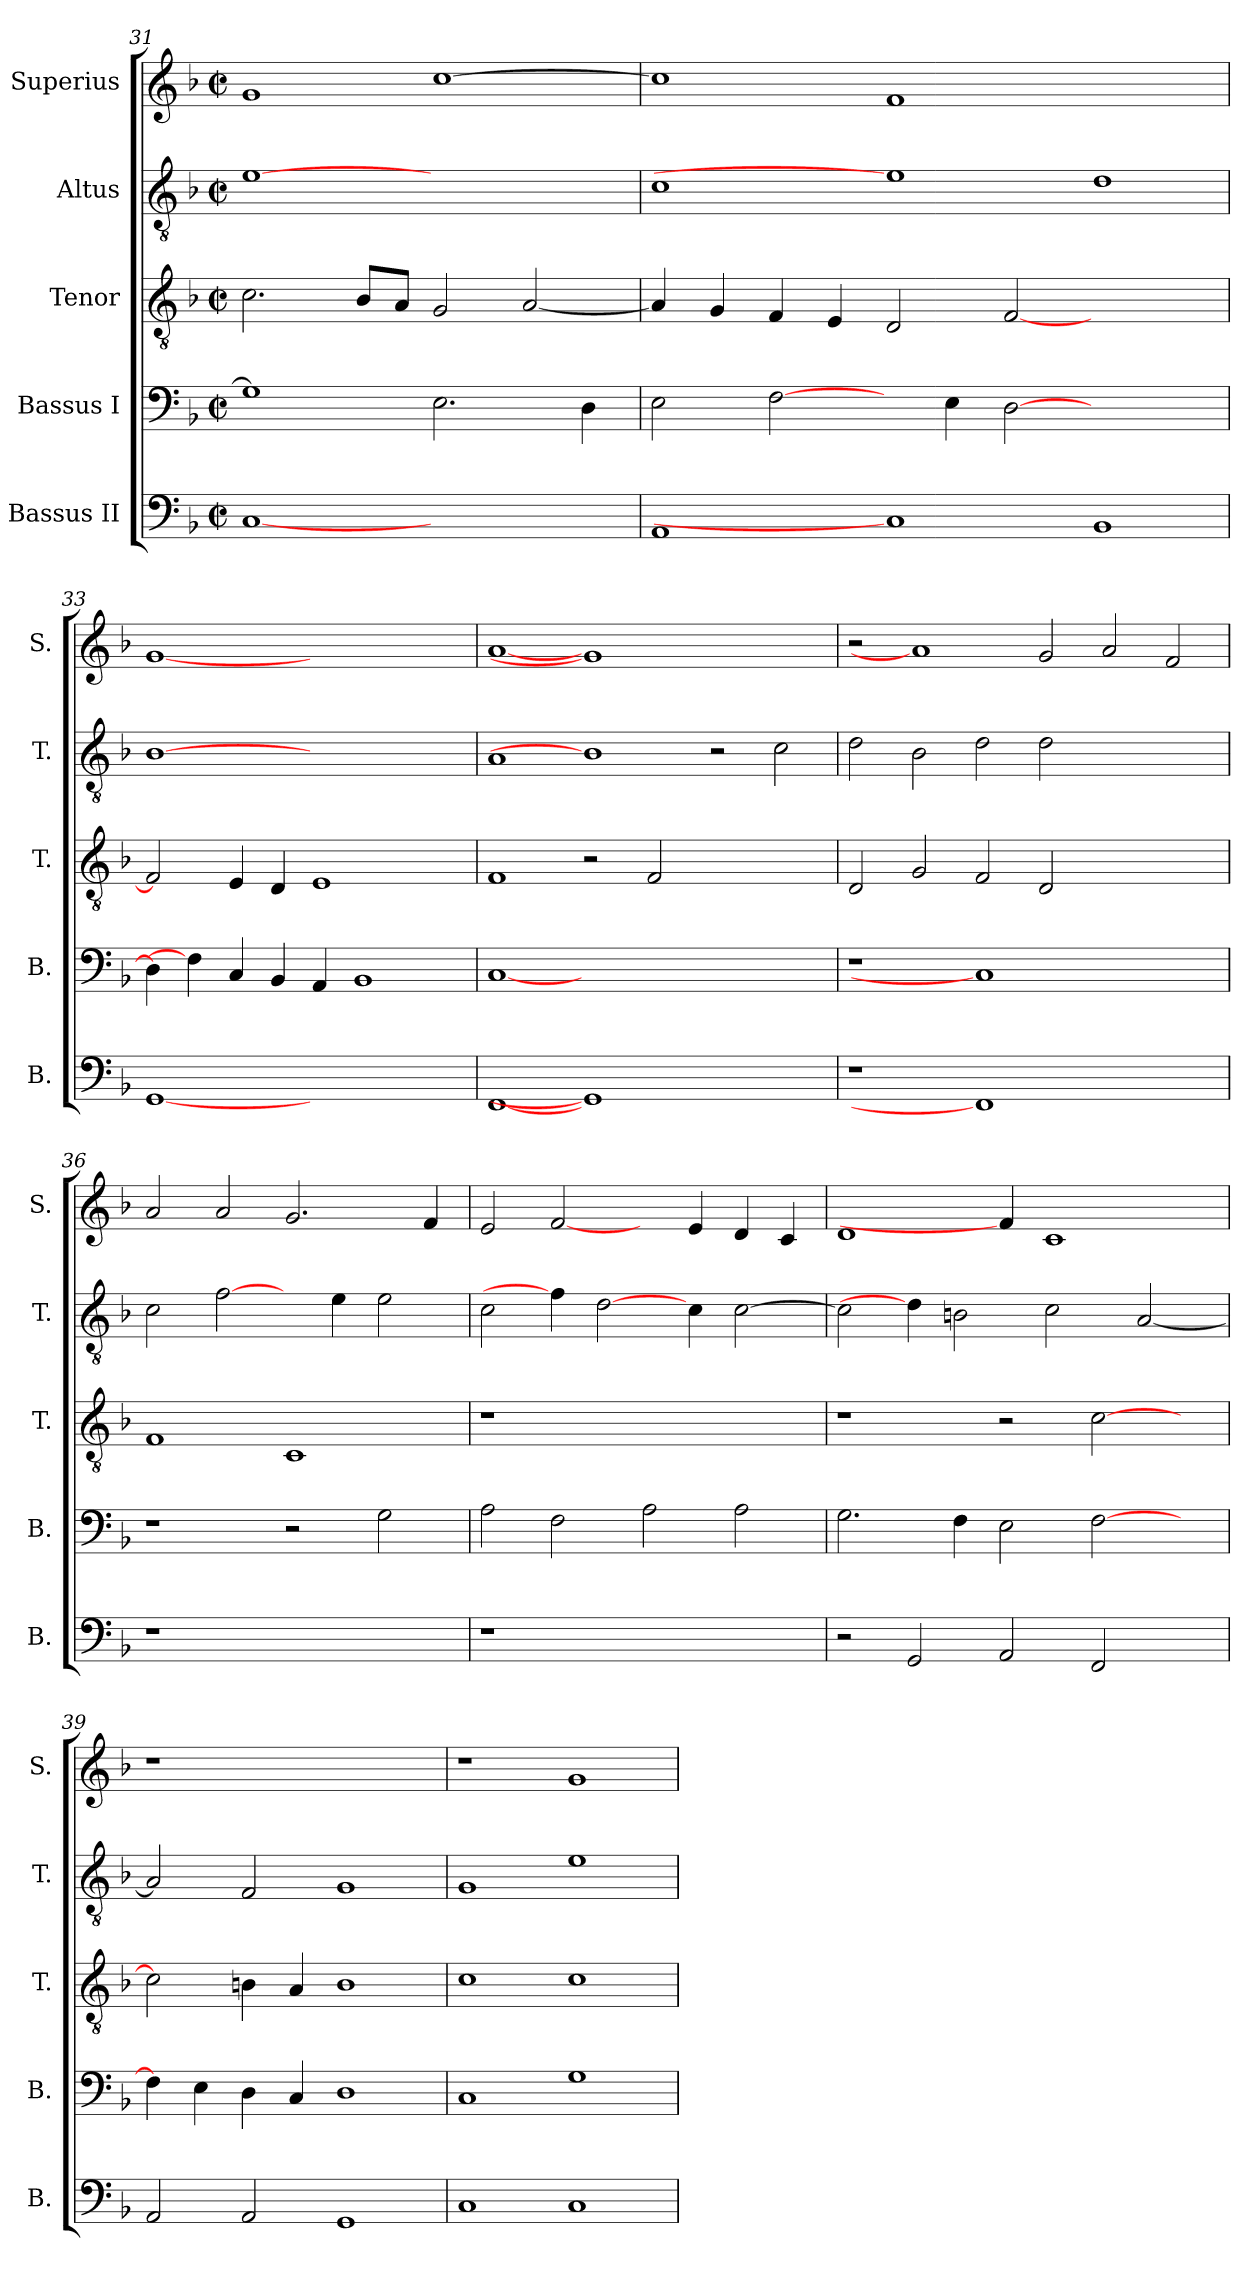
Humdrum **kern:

**kern	**kern	**kern	**kern	**kern
*part5	*part4	*part3	*part2	*part1
*staff5	*staff4	*staff3	*staff2	*staff1
*I"Bassus II	*I"Bassus I	*I"Tenor	*I"Altus	*I"Superius
*I'B.	*I'B.	*I'T.	*I'T.	*I'S.
*clefF4	*clefF4	*clefGv2	*clefGv2	*clefG2
*	*	*ITrd7c12	*ITrd7c12	*
*k[b-]	*k[b-]	*k[b-]	*k[b-]	*k[b-]
*F:	*F:	*F:	*F:	*F:
*M2/2	*M2/2	*M2/2	*M2/2	*M2/2
*met(c|)	*met(c|)	*met(c|)	*met(c|)	*met(c|)
=31	=31	=31	=31	=31
[1Ci	1Gi]	2.Ci\	[1Ei	1gi
.	.	8BB-i/L	.	.
.	.	8AAi/J	.	.
1ryy	2.Ei\	2GGi/	1ryy	[>1cci
.	.	[<2AAi/	.	.
.	4Di\	.	.	.
=32	=32	=32	=32	=32
1AAi	2Ei\	4AAi/]	1Ci	1cci]
.	.	4GGi/	.	.
.	[2Fi\	4FFi/	.	.
.	.	4EEi/	.	.
1Ci]	4ryy	2DDi/	1Ei]	1fi
.	4Ei\	.	.	.
.	[>2Di\	[<2FFi/	.	.
1BB-i	1ryy	1ryy	1Di	1ryy
=33	=33	=33	=33	=33
[1GGi	4Di\]	2FFi/]	[1BB-i	[1gi
.	4Fi\]	.	.	.
.	4Ci/	4EEi/	.	.
.	4BB-i/	4DDi/	.	.
1ryy	4AAi/	1EEi	1ryy	1ryy
.	1BB-i	.	.	.
4ryy	.	4ryy	4ryy	4ryy
!!LO:LB:g=z
=34	=34	=34	=34	=34
[1FFi	[1Ci	1FFi	1AAi	[1ai
1GGi]	0ryy	2r	1BB-i]	1gi]
.	.	2FFi/	.	.
1ryy	.	1ryy	2r	1ryy
.	.	.	2Ci\	.
=35	=35	=35	=35	=35
!LO:N:vis=1	!LO:N:vis=1	!	!	!
1r	1r	2DDi/	2Di\	2r
.	.	2GGi/	2BB-i\	1ai]
1FFi]	1Ci]	2FFi/	2Di\	.
.	.	2DDi/	2Di\	2gi/
1ryy	1ryy	1ryy	1ryy	2ai/
.	.	.	.	2fi/
=36	=36	=36	=36	=36
!LO:N:vis=1	!	!	!	!
1r	1r	1FFi	2Ci\	2ai/
.	.	.	[2Fi\	2ai/
1ryy	2r	1CCi	4ryy	2.gi/
.	.	.	4Ei\	.
.	2Gi\	.	2Ei\	.
.	.	.	.	4fi/
=37	=37	=37	=37	=37
!LO:N:vis=1	!	!LO:N:vis=1	!	!
1r	2Ai\	1r	2Ci\	2ei/
.	2Fi\	.	4Fi\]	[2fi/
.	.	.	[2Di\	.
1ryy	2Ai\	1ryy	.	4ryy
.	.	.	4Ci\	4ei/
.	2Ai\	.	[>2Ci\	4di/
.	.	.	.	4ci/
=38	=38	=38	=38	=38
2r	2.Gi\	1r	2Ci\]	1di
2GGi/	.	.	4Di\]	.
.	4Fi\	.	2BBni\	.
2AAi/	2Ei\	2r	.	4fi/]
.	.	.	2Ci\	1ci
2FFi/	[>2Fi\	[>2Ci\	.	.
.	.	.	[<2AAi/	.
4ryy	4ryy	4ryy	.	.
!!LO:PB:g=z
=39	=39	=39	=39	=39
!	!	!	!	!LO:N:vis=1
2AAi/	4Fi\]	2Ci\]	2AAi/]	1r
.	4Ei\	.	.	.
2AAi/	4Di\	4BBni\	2FFi/	.
.	4Ci/	4AAi/	.	.
1GGi	1Di	1BBi	1GGi	1ryy
=40	=40	=40	=40	=40
1Ci	1Ci	1Ci	1GGi	1r
1Ci	1Gi	1Ci	1Ei	1gi
=	=	=	=	=
*-	*-	*-	*-	*-
